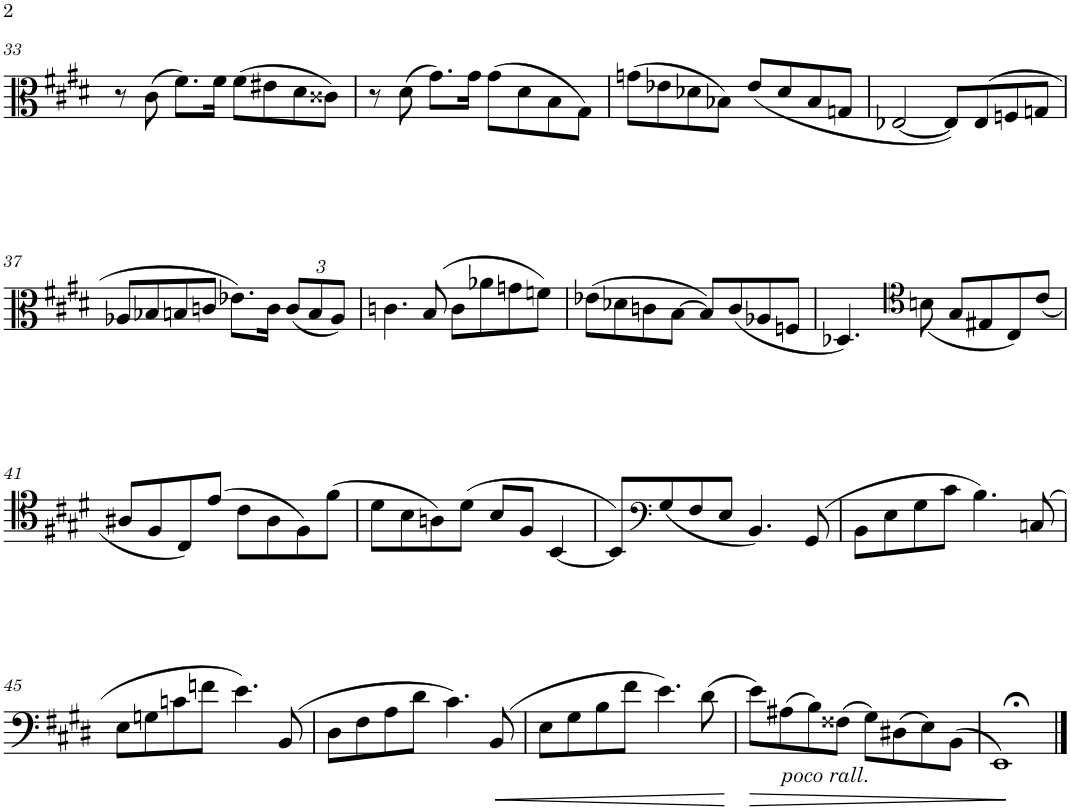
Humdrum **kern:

**kern	**dynam
*part1	*part1
*staff1	*staff1
*I"Trombone	*
*I'Tbn.	*
!!LO:PB:g=z
*clefC3	*
*k[f#c#g#d#]	*
*M4/4	*
=33	=33
8r	.
(8c#\	.
8.f#\L)	.
16f#\Jk	.
(8f#\L	.
8e#X\	.
8d#\	.
8c##X\J)	.
=34	=34
8r	.
(8d#\	.
8.g#\L)	.
16g#\Jk	.
(8g#\L	.
8d#\	.
8B\	.
8G#\J)	.
=35	=35
(8gn\L	.
8e-X\	.
8d-X\	.
8B-X\J)	.
(8e-/L	.
8d-/	.
8B-/	.
8Gn/J	.
=36	=36
[2E-X/	.
8E-/L])	.
(8E-/	.
8Fn/	.
8Gn/J	.
!!LO:LB:g=z
=37	=37
8A-X/L	.
8B-X/	.
8Bn/	.
8cn/J	.
8.e-X\L)	.
16c\Jk	.
*Xbrackettup	*
(12c/L	.
12B/	.
12A-/J)	.
=38	=38
4.cn\	.
(8B/	.
8c\L	.
8a-X\	.
8gn\	.
8fn\J)	.
=39	=39
(8e-X\L	.
8d-X\	.
8cn\	.
[8B\J	.
8B/L])	.
(8c/	.
8A-X/	.
8Fn/J	.
=40	=40
4.D-X/)	.
*clefC4	*
(<8Bn\	.
8G#/L	.
8E#X/	.
8C#/)	.
(8c#/J	.
!!LO:LB:g=z
=41	=41
8A#X/L	.
8F#/	.
8C#/)	.
(8e/J	.
8c#\L	.
8A#\	.
8F#\)	.
(8f#\J	.
=42	=42
8d#\L	.
8B\	.
8An\)	.
(8d#\J	.
8B/L	.
8F#/J	.
[4BB/	.
=43	=43
8BB/L])	.
*clefF4	*
(8G#/	.
8F#/	.
8E/J	.
4.BB/)	.
(8GG#/	.
=44	=44
8BB\L	.
8E\	.
8G#\	.
8c#\J	.
4.B\)	.
(8Cn/	.
!!LO:LB:g=z
=45	=45
8E\L	.
8Gn\	.
8cn\	.
8fn\J	.
4.e\)	.
(8BB/	.
=46	=46
8D#\L	.
8F#\	.
8A\	.
8d#\J	.
4.c#\)	.
!	!LO:HP:b
(8BB/	<
=47	=47
8E\L	.
8G#\	.
8B\	.
8f#\J	.
4.e\)	.
(8d#\	.
.	[
=48	=48
!	!LO:HP:b
8e\L)	>
!LO:TX:b:i:t=poco rall.	!
(8A#X\	.
8B\)	.
(8F##X\J	.
8G#\L)	.
(8D#X\	.
8E\)	.
(8BB\J	.
=49	=49
1EE;<)	.
.	]
==	==
*-	*-
